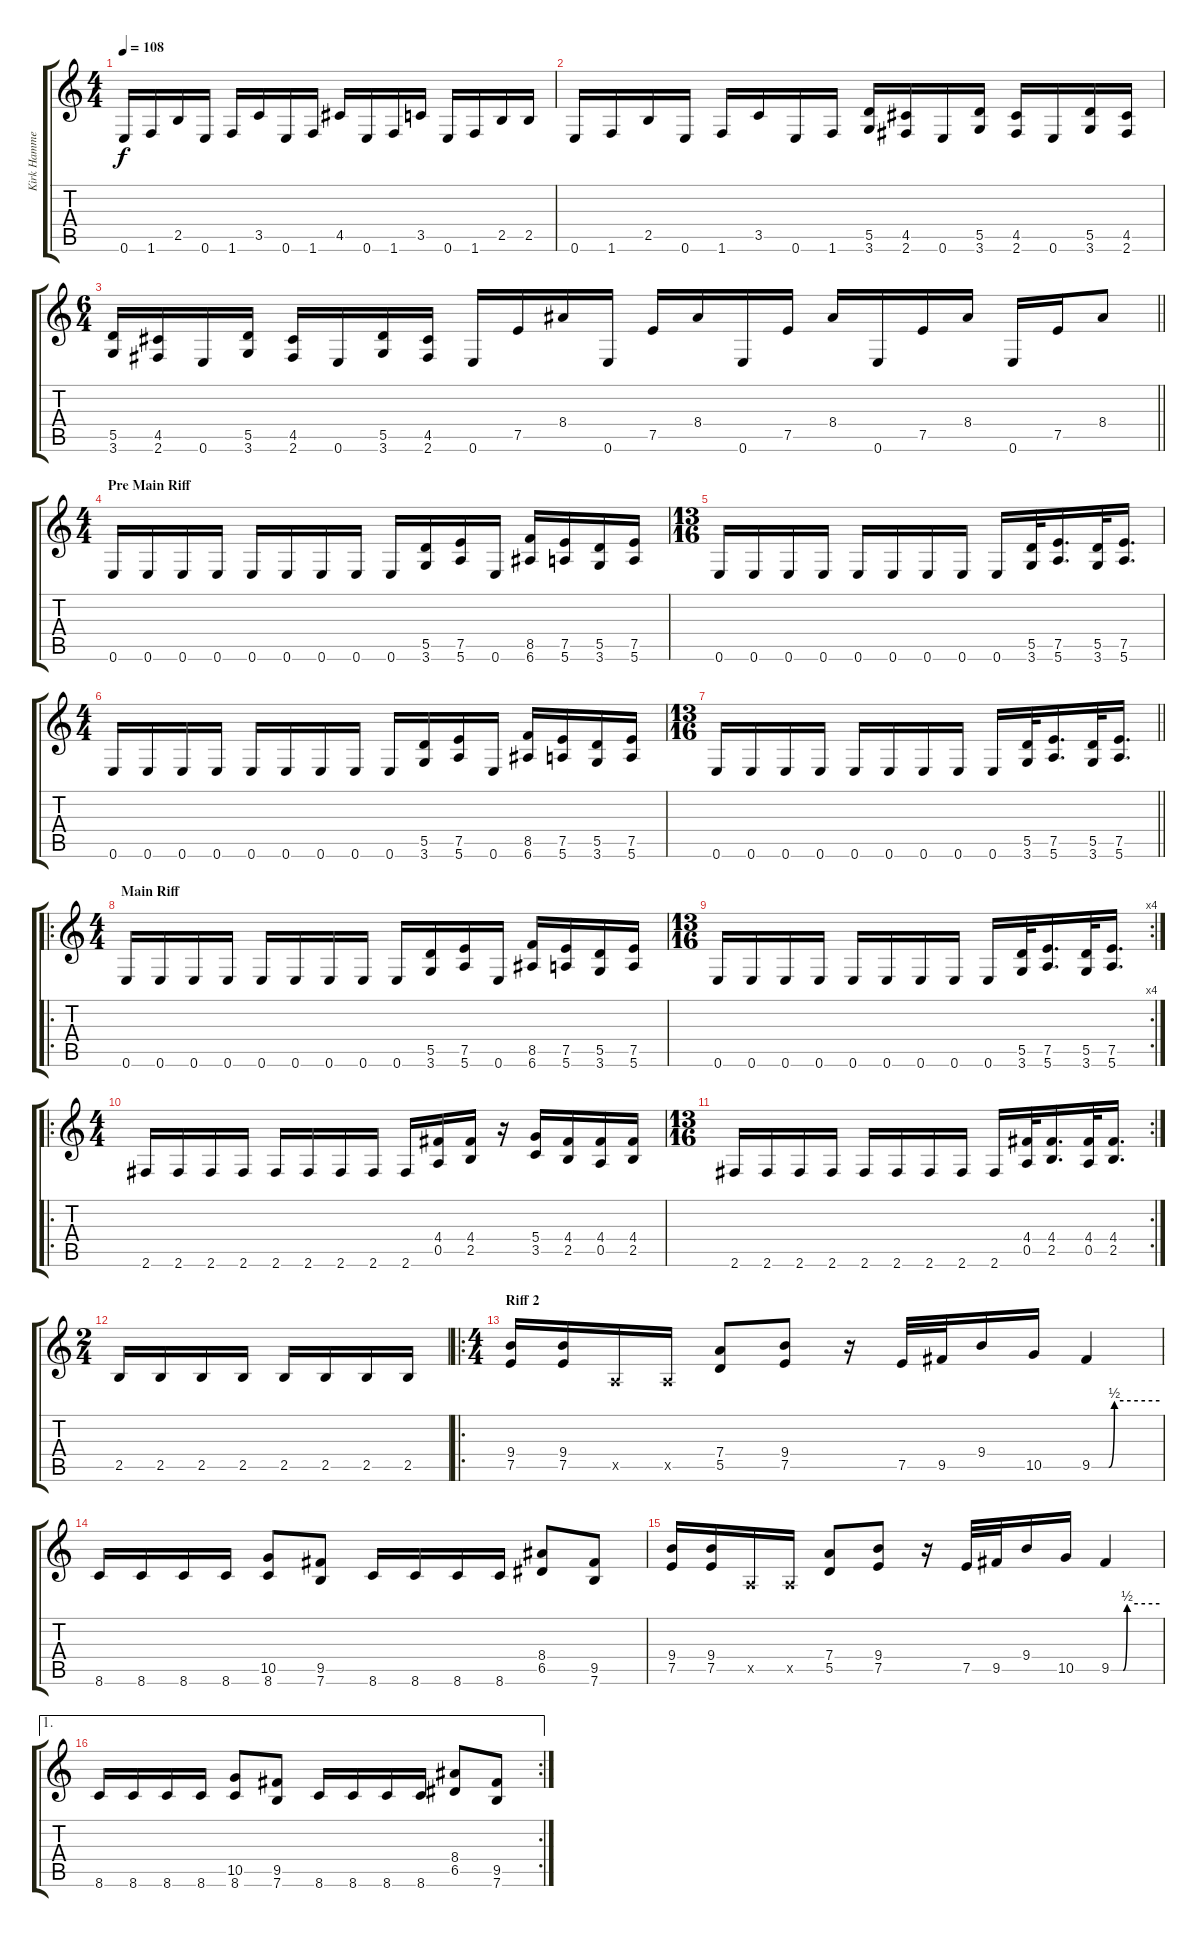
\track ("Kirk Hammett (lead guitar)" "Kirk Hamme") {instrument distortionguitar}
\staff {score tabs}
\tuning (E4 B3 G3 D3 A2 E2) {hide}
\ts (4 4)
\tempo 108
\clef g2
\ks c
0.6.16{dy f} 1.6.16 2.5.16 0.6.16 1.6.16 3.5.16 0.6.16 1.6.16 4.5.16 0.6.16 1.6.16 3.5.16 0.6.16 1.6.16 2.5.16 2.5.16 |
0.6.16 1.6.16 2.5.16 0.6.16 1.6.16 3.5.16 0.6.16 1.6.16 (5.5 3.6).16 (4.5 2.6).16 0.6.16 (5.5 3.6).16 (4.5 2.6).16 0.6.16 (5.5 3.6).16 (4.5 2.6).16 |
\ts (6 4)
\barLineRight lightlight
(5.5 3.6).16 (4.5 2.6).16 0.6.16 (5.5 3.6).16 (4.5 2.6).16 0.6.16 (5.5 3.6).16 (4.5 2.6).16 0.6.16 7.5.16 8.4.16 0.6.16 7.5.16 8.4.16 0.6.16 7.5.16 8.4.16 0.6.16 7.5.16 8.4.16 0.6.16 7.5.16 8.4.8 |
\ts (4 4)
\section ("" "Pre Main Riff")
0.6.16 0.6.16 0.6.16 0.6.16 0.6.16 0.6.16 0.6.16 0.6.16 0.6.16 (5.5 3.6).16 (7.5 5.6).16 0.6.16 (8.5 6.6).16 (7.5 5.6).16 (5.5 3.6).16 (7.5 5.6).16 |
\ts (13 16)
0.6.16 0.6.16 0.6.16 0.6.16 0.6.16 0.6.16 0.6.16 0.6.16 0.6.16 (5.5 3.6).32 (7.5 5.6).16{d} (5.5 3.6).32 (7.5 5.6).16{d} |
\ts (4 4)
0.6.16 0.6.16 0.6.16 0.6.16 0.6.16 0.6.16 0.6.16 0.6.16 0.6.16 (5.5 3.6).16 (7.5 5.6).16 0.6.16 (8.5 6.6).16 (7.5 5.6).16 (5.5 3.6).16 (7.5 5.6).16 |
\ts (13 16)
\barLineRight lightlight
0.6.16 0.6.16 0.6.16 0.6.16 0.6.16 0.6.16 0.6.16 0.6.16 0.6.16 (5.5 3.6).32 (7.5 5.6).16{d} (5.5 3.6).32 (7.5 5.6).16{d} |
\ro
\ts (4 4)
\section ("" "Main Riff")
0.6.16 0.6.16 0.6.16 0.6.16 0.6.16 0.6.16 0.6.16 0.6.16 0.6.16 (5.5 3.6).16 (7.5 5.6).16 0.6.16 (8.5 6.6).16 (7.5 5.6).16 (5.5 3.6).16 (7.5 5.6).16 |
\rc 4
\ts (13 16)
0.6.16 0.6.16 0.6.16 0.6.16 0.6.16 0.6.16 0.6.16 0.6.16 0.6.16 (5.5 3.6).32 (7.5 5.6).16{d} (5.5 3.6).32 (7.5 5.6).16{d} |
\ro
\ts (4 4)
2.6.16 2.6.16 2.6.16 2.6.16 2.6.16 2.6.16 2.6.16 2.6.16 2.6.16 (4.4 0.5).16 (4.4 2.5).16 r.16 (5.4 3.5).16 (4.4 2.5).16 (4.4 0.5).16 (4.4 2.5).16 |
\rc 2
\ts (13 16)
2.6.16 2.6.16 2.6.16 2.6.16 2.6.16 2.6.16 2.6.16 2.6.16 2.6.16 (4.4 0.5).32 (4.4 2.5).16{d} (4.4 0.5).32 (4.4 2.5).16{d} |
\ts (2 4)
2.5.16 2.5.16 2.5.16 2.5.16 2.5.16 2.5.16 2.5.16 2.5.16 |
\ro
\ts (4 4)
\section ("" "Riff 2")
(9.4 7.5).16 (9.4 7.5).16 0.5{x}.16 0.5{x}.16 (7.4 5.5).8 (9.4 7.5).8 r.16 7.5.32 9.5.32 9.4.16 10.5.16 9.5{be (custom 0 0 15 0 20 2 60 2)}.4 |
8.6.16 8.6.16 8.6.16 8.6.16 (10.5 8.6).8 (9.5 7.6).8 8.6.16 8.6.16 8.6.16 8.6.16 (8.4 6.5).8 (9.5 7.6).8 |
(9.4 7.5).16 (9.4 7.5).16 0.5{x}.16 0.5{x}.16 (7.4 5.5).8 (9.4 7.5).8 r.16 7.5.32 9.5.32 9.4.16 10.5.16 9.5{be (custom 0 0 15 0 20 2 60 2)}.4 |
\ae 1
\rc 2
8.6.16 8.6.16 8.6.16 8.6.16 (10.5 8.6).8 (9.5 7.6).8 8.6.16 8.6.16 8.6.16 8.6.16 (8.4 6.5).8 (9.5 7.6).8
